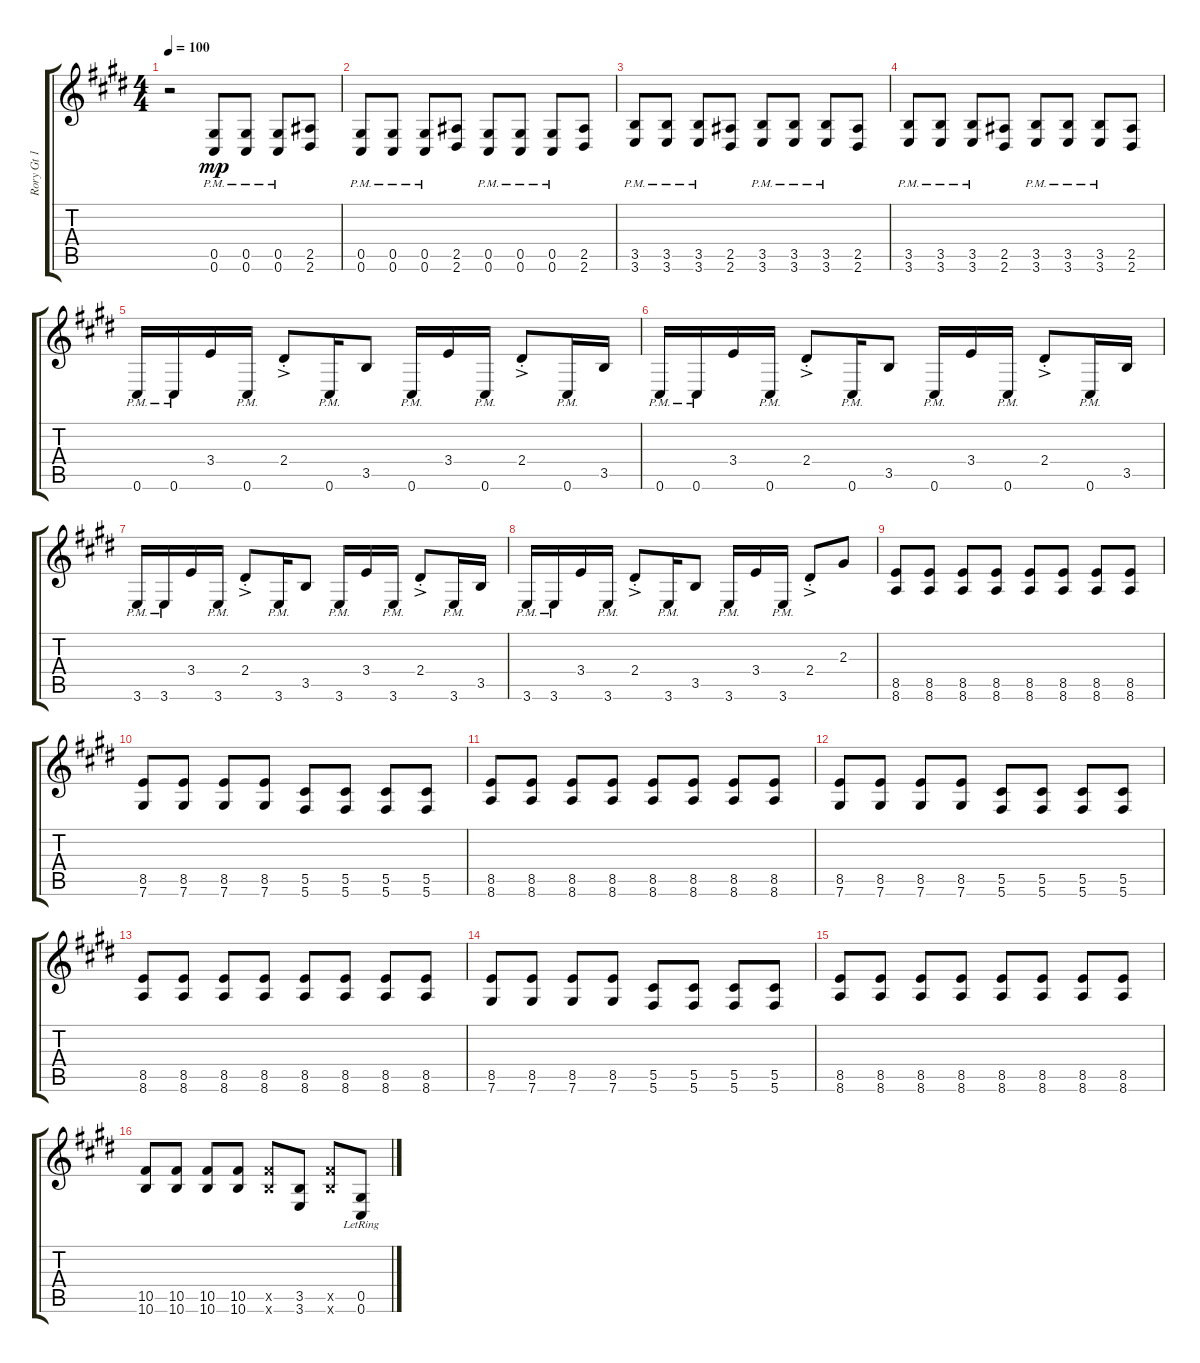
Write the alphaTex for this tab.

\track ("Rory Gt 1" "Rory Gt 1") {instrument overdrivenguitar}
\staff {score tabs}
\tuning (Eb4 Bb3 Gb3 Db3 Ab2 Db2) {hide}
\ts (4 4)
\tempo 100
\clef g2
\ks e
r.2{dy mp} (0.5{pm} 0.6{pm}).8 (0.5{pm} 0.6{pm}).8 (0.5{pm} 0.6{pm}).8 (2.5 2.6).8 |
(0.5{pm} 0.6{pm}).8 (0.5{pm} 0.6{pm}).8 (0.5{pm} 0.6{pm}).8 (2.5 2.6).8 (0.5{pm} 0.6{pm}).8 (0.5{pm} 0.6{pm}).8 (0.5{pm} 0.6{pm}).8 (2.5 2.6).8 |
(3.5{pm} 3.6{pm}).8 (3.5{pm} 3.6{pm}).8 (3.5{pm} 3.6{pm}).8 (2.5 2.6).8 (3.5{pm} 3.6{pm}).8 (3.5{pm} 3.6{pm}).8 (3.5{pm} 3.6{pm}).8 (2.5 2.6).8 |
(3.5{pm} 3.6{pm}).8 (3.5{pm} 3.6{pm}).8 (3.5{pm} 3.6{pm}).8 (2.5 2.6).8 (3.5{pm} 3.6{pm}).8 (3.5{pm} 3.6{pm}).8 (3.5{pm} 3.6{pm}).8 (2.5 2.6).8 |
0.6{pm}.16 0.6{pm}.16 3.4.16 0.6{pm}.16 2.4{ac st}.8 0.6{pm}.16 3.5.8 0.6{pm}.16 3.4.16 0.6{pm}.16 2.4{ac st}.8 0.6{pm}.16 3.5.16 |
0.6{pm}.16 0.6{pm}.16 3.4.16 0.6{pm}.16 2.4{ac st}.8 0.6{pm}.16 3.5.8 0.6{pm}.16 3.4.16 0.6{pm}.16 2.4{ac st}.8 0.6{pm}.16 3.5.16 |
3.6{pm}.16 3.6{pm}.16 3.4.16 3.6{pm}.16 2.4{ac st}.8 3.6{pm}.16 3.5.8 3.6{pm}.16 3.4.16 3.6{pm}.16 2.4{ac st}.8 3.6{pm}.16 3.5.16 |
3.6{pm}.16 3.6{pm}.16 3.4.16 3.6{pm}.16 2.4{ac st}.8 3.6{pm}.16 3.5.8 3.6{pm}.16 3.4.16 3.6{pm}.16 2.4{ac st}.8 2.3.8 |
(8.5 8.6).8 (8.5 8.6).8 (8.5 8.6).8 (8.5 8.6).8 (8.5 8.6).8 (8.5 8.6).8 (8.5 8.6).8 (8.5 8.6).8 |
(8.5 7.6).8 (8.5 7.6).8 (8.5 7.6).8 (8.5 7.6).8 (5.5 5.6).8 (5.5 5.6).8 (5.5 5.6).8 (5.5 5.6).8 |
(8.5 8.6).8 (8.5 8.6).8 (8.5 8.6).8 (8.5 8.6).8 (8.5 8.6).8 (8.5 8.6).8 (8.5 8.6).8 (8.5 8.6).8 |
(8.5 7.6).8 (8.5 7.6).8 (8.5 7.6).8 (8.5 7.6).8 (5.5 5.6).8 (5.5 5.6).8 (5.5 5.6).8 (5.5 5.6).8 |
(8.5 8.6).8 (8.5 8.6).8 (8.5 8.6).8 (8.5 8.6).8 (8.5 8.6).8 (8.5 8.6).8 (8.5 8.6).8 (8.5 8.6).8 |
(8.5 7.6).8 (8.5 7.6).8 (8.5 7.6).8 (8.5 7.6).8 (5.5 5.6).8 (5.5 5.6).8 (5.5 5.6).8 (5.5 5.6).8 |
(8.5 8.6).8 (8.5 8.6).8 (8.5 8.6).8 (8.5 8.6).8 (8.5 8.6).8 (8.5 8.6).8 (8.5 8.6).8 (8.5 8.6).8 |
(10.5 10.6).8 (10.5 10.6).8 (10.5 10.6).8 (10.5 10.6).8 (10.5{x} 10.6{x}).8 (3.5 3.6).8 (10.5{x} 10.6{x}).8 (0.5{lr} 0.6{lr}).8
